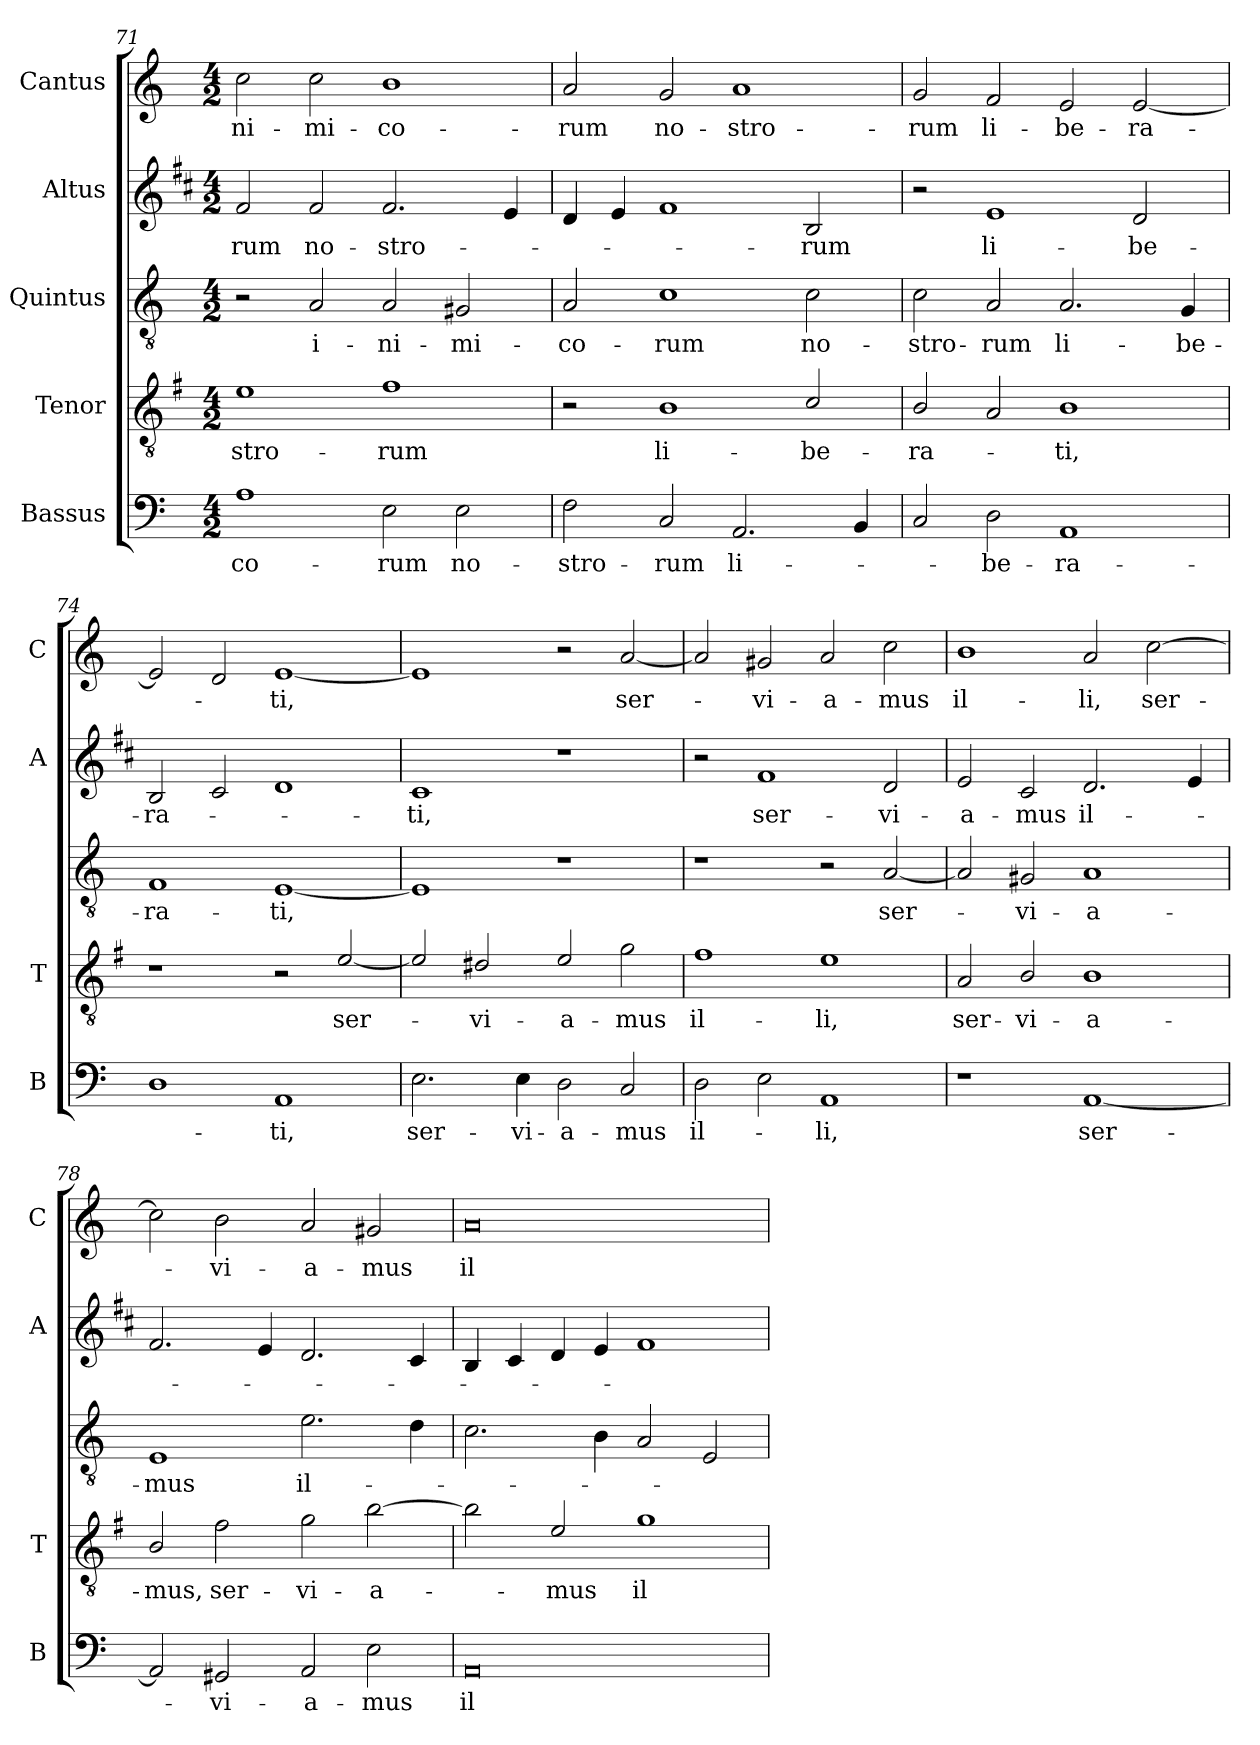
**kern	**text	**kern	**text	**kern	**text	**kern	**text	**kern	**text
*part5	*part5	*part4	*part4	*part3	*part3	*part2	*part2	*part1	*part1
*staff5	*staff5	*staff4	*staff4	*staff3	*staff3	*staff2	*staff2	*staff1	*staff1
*I"Bassus	*	*I"Tenor	*	*I"Quintus	*	*I"Altus	*	*I"Cantus	*
*I'B	*	*I'T	*	*	*	*I'A	*	*I'C	*
*clefF4	*	*clefGv2	*	*clefGv2	*	*clefG2	*	*clefG2	*
*	*	*ITrd4c7	*	*	*	*ITrd1c2	*	*	*
*k[]	*	*k[]	*	*k[]	*	*k[]	*	*k[]	*
*C:	*	*C:	*	*C:	*	*C:	*	*C:	*
*M4/2	*	*M4/2	*	*M4/2	*	*M4/2	*	*M4/2	*
=71	=71	=71	=71	=71	=71	=71	=71	=71	=71
!	!LO:LY:b	!	!LO:LY:b	!	!	!	!LO:LY:b	!	!LO:LY:b
1A	-co-	1A	-stro-	2r	.	2e/	-rum	2cc\	-ni-
!	!	!	!	!	!LO:LY:b	!	!LO:LY:b	!	!LO:LY:b
.	.	.	.	2A/	i-	2e/	no-	2cc\	-mi-
!	!LO:LY:b	!	!LO:LY:b	!	!LO:LY:b	!	!LO:LY:b	!	!LO:LY:b
2E\	-rum	1B	-rum	2A/	-ni-	2.e/	-stro-	1b	-co-
!	!LO:LY:b	!	!	!	!LO:LY:b	!	!	!	!
2E\	no-	.	.	2G#X/	-mi-	.	.	.	.
.	.	.	.	.	.	4d/	.	.	.
=72	=72	=72	=72	=72	=72	=72	=72	=72	=72
!	!LO:LY:b	!	!	!	!LO:LY:b	!	!	!	!LO:LY:b
2F\	-stro-	2r	.	2A/	-co-	4c/	.	2a/	-rum
.	.	.	.	.	.	4d/	.	.	.
!	!LO:LY:b	!	!LO:LY:b	!	!LO:LY:b	!	!	!	!LO:LY:b
2C/	-rum	1E	li-	1c	-rum	1e	.	2g/	no-
!	!LO:LY:b	!	!	!	!	!	!	!	!LO:LY:b
2.AA/	li-	.	.	.	.	.	.	1a	-stro-
!	!	!	!LO:LY:b	!	!LO:LY:b	!	!LO:LY:b	!	!
.	.	2F/	-be-	2c\	no-	2A/	-rum	.	.
4BB/	.	.	.	.	.	.	.	.	.
!!LO:PB:g=z
=73	=73	=73	=73	=73	=73	=73	=73	=73	=73
!	!	!	!LO:LY:b	!	!LO:LY:b	!	!	!	!LO:LY:b
2C/	.	2E/	-ra-	2c\	-stro-	2r	.	2g/	-rum
!	!LO:LY:b	!	!	!	!LO:LY:b	!	!LO:LY:b	!	!LO:LY:b
2D\	-be-	2D/	.	2A/	-rum	1d	li-	2f/	li-
!	!LO:LY:b	!	!LO:LY:b	!	!LO:LY:b	!	!	!	!LO:LY:b
1AA	-ra-	1E	-ti,	2.A/	li-	.	.	2e/	-be-
!	!	!	!	!	!	!	!LO:LY:b	!	!LO:LY:b
.	.	.	.	.	.	2c/	-be-	[2e/	-ra-
!	!	!	!	!	!LO:LY:b	!	!	!	!
.	.	.	.	4G/	-be-	.	.	.	.
=74	=74	=74	=74	=74	=74	=74	=74	=74	=74
!	!	!	!	!	!LO:LY:b	!	!LO:LY:b	!	!
1D	.	1r	.	1F	-ra-	2A/	-ra-	2e/]	.
.	.	.	.	.	.	2B/	.	2d/	.
!	!LO:LY:b	!	!	!	!LO:LY:b	!	!	!	!LO:LY:b
1AA	-ti,	2r	.	[1E	-ti,	1c	.	[1e	-ti,
!	!	!	!LO:LY:b	!	!	!	!	!	!
.	.	[2A/	ser-	.	.	.	.	.	.
=75	=75	=75	=75	=75	=75	=75	=75	=75	=75
!	!LO:LY:b	!	!	!	!	!	!LO:LY:b	!	!
2.E\	ser-	2A/]	.	1E]	.	1B	-ti,	1e]	.
!	!	!	!LO:LY:b	!	!	!	!	!	!
.	.	2G#X/	-vi-	.	.	.	.	.	.
!	!LO:LY:b	!	!	!	!	!	!	!	!
4E\	-vi-	.	.	.	.	.	.	.	.
!	!LO:LY:b	!	!LO:LY:b	!	!	!	!	!	!
2D\	-a-	2A/	-a-	1r	.	1r	.	2r	.
!	!LO:LY:b	!	!LO:LY:b	!	!	!	!	!	!LO:LY:b
2C/	-mus	2c\	-mus	.	.	.	.	[2a/	ser-
=76	=76	=76	=76	=76	=76	=76	=76	=76	=76
!	!LO:LY:b	!	!LO:LY:b	!	!	!	!	!	!
2D\	il-	1B	il-	1r	.	2r	.	2a/]	.
!	!	!	!	!	!	!	!LO:LY:b	!	!LO:LY:b
2E\	.	.	.	.	.	1e	ser-	2g#X/	-vi-
!	!LO:LY:b	!	!LO:LY:b	!	!	!	!	!	!LO:LY:b
1AA	-li,	1A	-li,	2r	.	.	.	2a/	-a-
!	!	!	!	!	!LO:LY:b	!	!LO:LY:b	!	!LO:LY:b
.	.	.	.	[2A/	ser-	2c/	-vi-	2cc\	-mus
!!LO:LB:g=z
=77	=77	=77	=77	=77	=77	=77	=77	=77	=77
!	!	!	!LO:LY:b	!	!	!	!LO:LY:b	!	!LO:LY:b
1r	.	2D/	ser-	2A/]	.	2d/	-a-	1b	il-
!	!	!	!LO:LY:b	!	!LO:LY:b	!	!LO:LY:b	!	!
.	.	2E/	-vi-	2G#X/	-vi-	2B/	-mus	.	.
!	!LO:LY:b	!	!LO:LY:b	!	!LO:LY:b	!	!LO:LY:b	!	!LO:LY:b
[1AA	ser-	1E	-a-	1A	-a-	2.c/	il-	2a/	-li,
!	!	!	!	!	!	!	!	!	!LO:LY:b
.	.	.	.	.	.	.	.	[2cc\	ser-
.	.	.	.	.	.	4d/	.	.	.
=78	=78	=78	=78	=78	=78	=78	=78	=78	=78
!	!	!	!LO:LY:b	!	!LO:LY:b	!	!	!	!
2AA/]	.	2E/	-mus,	1E	-mus	2.e/	.	2cc\]	.
!	!LO:LY:b	!	!LO:LY:b	!	!	!	!	!	!LO:LY:b
2GG#X/	-vi-	2B\	ser-	.	.	.	.	2b\	-vi-
.	.	.	.	.	.	4d/	.	.	.
!	!LO:LY:b	!	!LO:LY:b	!	!LO:LY:b	!	!	!	!LO:LY:b
2AA/	-a-	2c\	-vi-	2.e\	il-	2.c/	.	2a/	-a-
!	!LO:LY:b	!	!LO:LY:b	!	!	!	!	!	!LO:LY:b
2E\	-mus	[2e\	-a-	.	.	.	.	2g#X/	-mus
.	.	.	.	4d\	.	4B/	.	.	.
=79	=79	=79	=79	=79	=79	=79	=79	=79	=79
!	!LO:LY:b	!	!	!	!	!	!	!	!LO:LY:b
0AA	il-	2e\]	.	2.c\	.	4A/	.	0a	il-
.	.	.	.	.	.	4B/	.	.	.
!	!	!	!LO:LY:b	!	!	!	!	!	!
.	.	2A/	-mus	.	.	4c/	.	.	.
.	.	.	.	4B\	.	4d/	.	.	.
!	!	!	!LO:LY:b	!	!	!	!	!	!
.	.	1c	il-	2A/	.	1e	.	.	.
.	.	.	.	2E/	.	.	.	.	.
=	=	=	=	=	=	=	=	=	=
*-	*-	*-	*-	*-	*-	*-	*-	*-	*-
